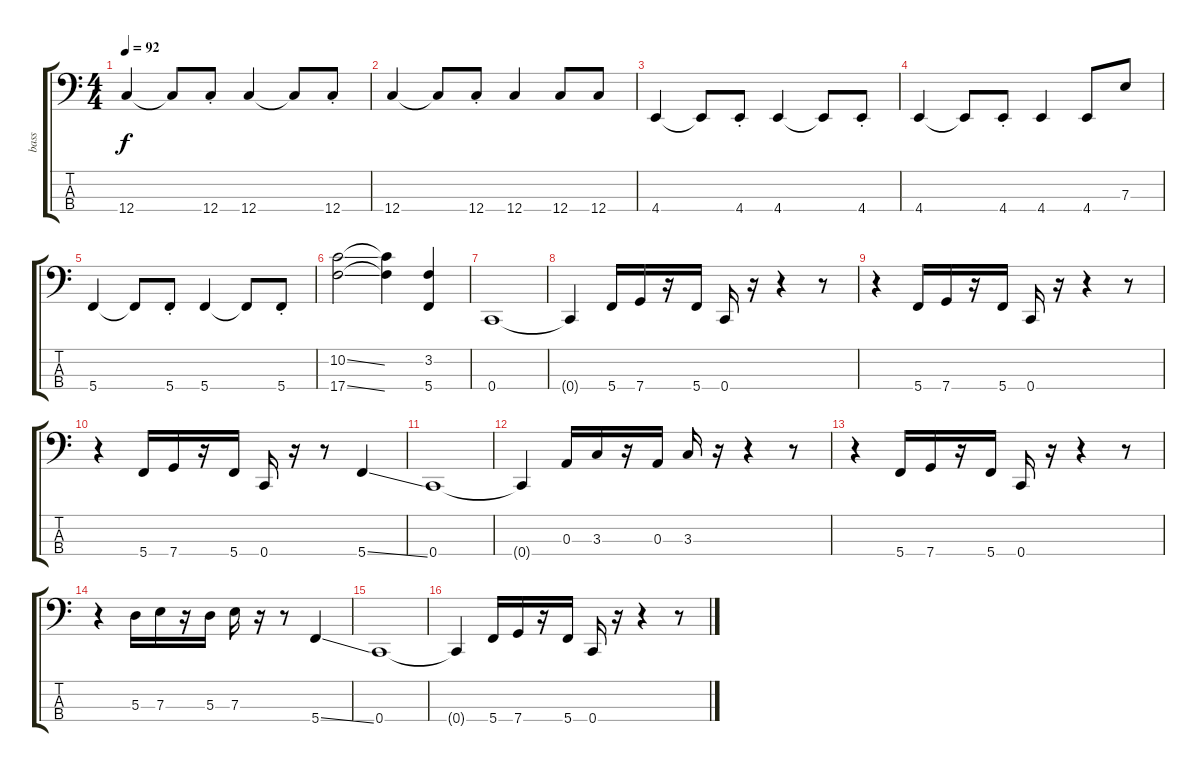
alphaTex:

\track ("bass" "bass") {instrument electricbassfinger}
\staff {score tabs}
\tuning (G2 D2 A1 C1) {hide}
\ts (4 4)
\tempo 92
\clef f4
\ks c
12.4.4{dy f} 12.4{t}.8 12.4{st}.8 12.4.4 12.4{t}.8 12.4{st}.8 |
12.4.4 12.4{t}.8 12.4{st}.8 12.4.4 12.4.8 12.4.8 |
4.4.4 4.4{t}.8 4.4{st}.8 4.4.4 4.4{t}.8 4.4{st}.8 |
4.4.4 4.4{t}.8 4.4{st}.8 4.4.4 4.4.8 7.3.8 |
5.4.4 5.4{t}.8 5.4{st}.8 5.4.4 5.4{t}.8 5.4{st}.8 |
(10.2{ss} 17.4{ss}).2 (10.2{t} 17.4{t}).4 (3.2 5.4).4 |
0.4.1 |
0.4{t}.4 5.4.16 7.4.16 r.16 5.4.16 0.4.16 r.16 r.4 r.8 |
r.4 5.4.16 7.4.16 r.16 5.4.16 0.4.16 r.16 r.4 r.8 |
r.4 5.4.16 7.4.16 r.16 5.4.16 0.4.16 r.16 r.8 5.4{ss}.4 |
0.4.1 |
0.4{t}.4 0.3.16 3.3.16 r.16 0.3.16 3.3.16 r.16 r.4 r.8 |
r.4 5.4.16 7.4.16 r.16 5.4.16 0.4.16 r.16 r.4 r.8 |
r.4 5.3.16 7.3.16 r.16 5.3.16 7.3.16 r.16 r.8 5.4{ss}.4 |
0.4.1 |
0.4{t}.4 5.4.16 7.4.16 r.16 5.4.16 0.4.16 r.16 r.4 r.8
